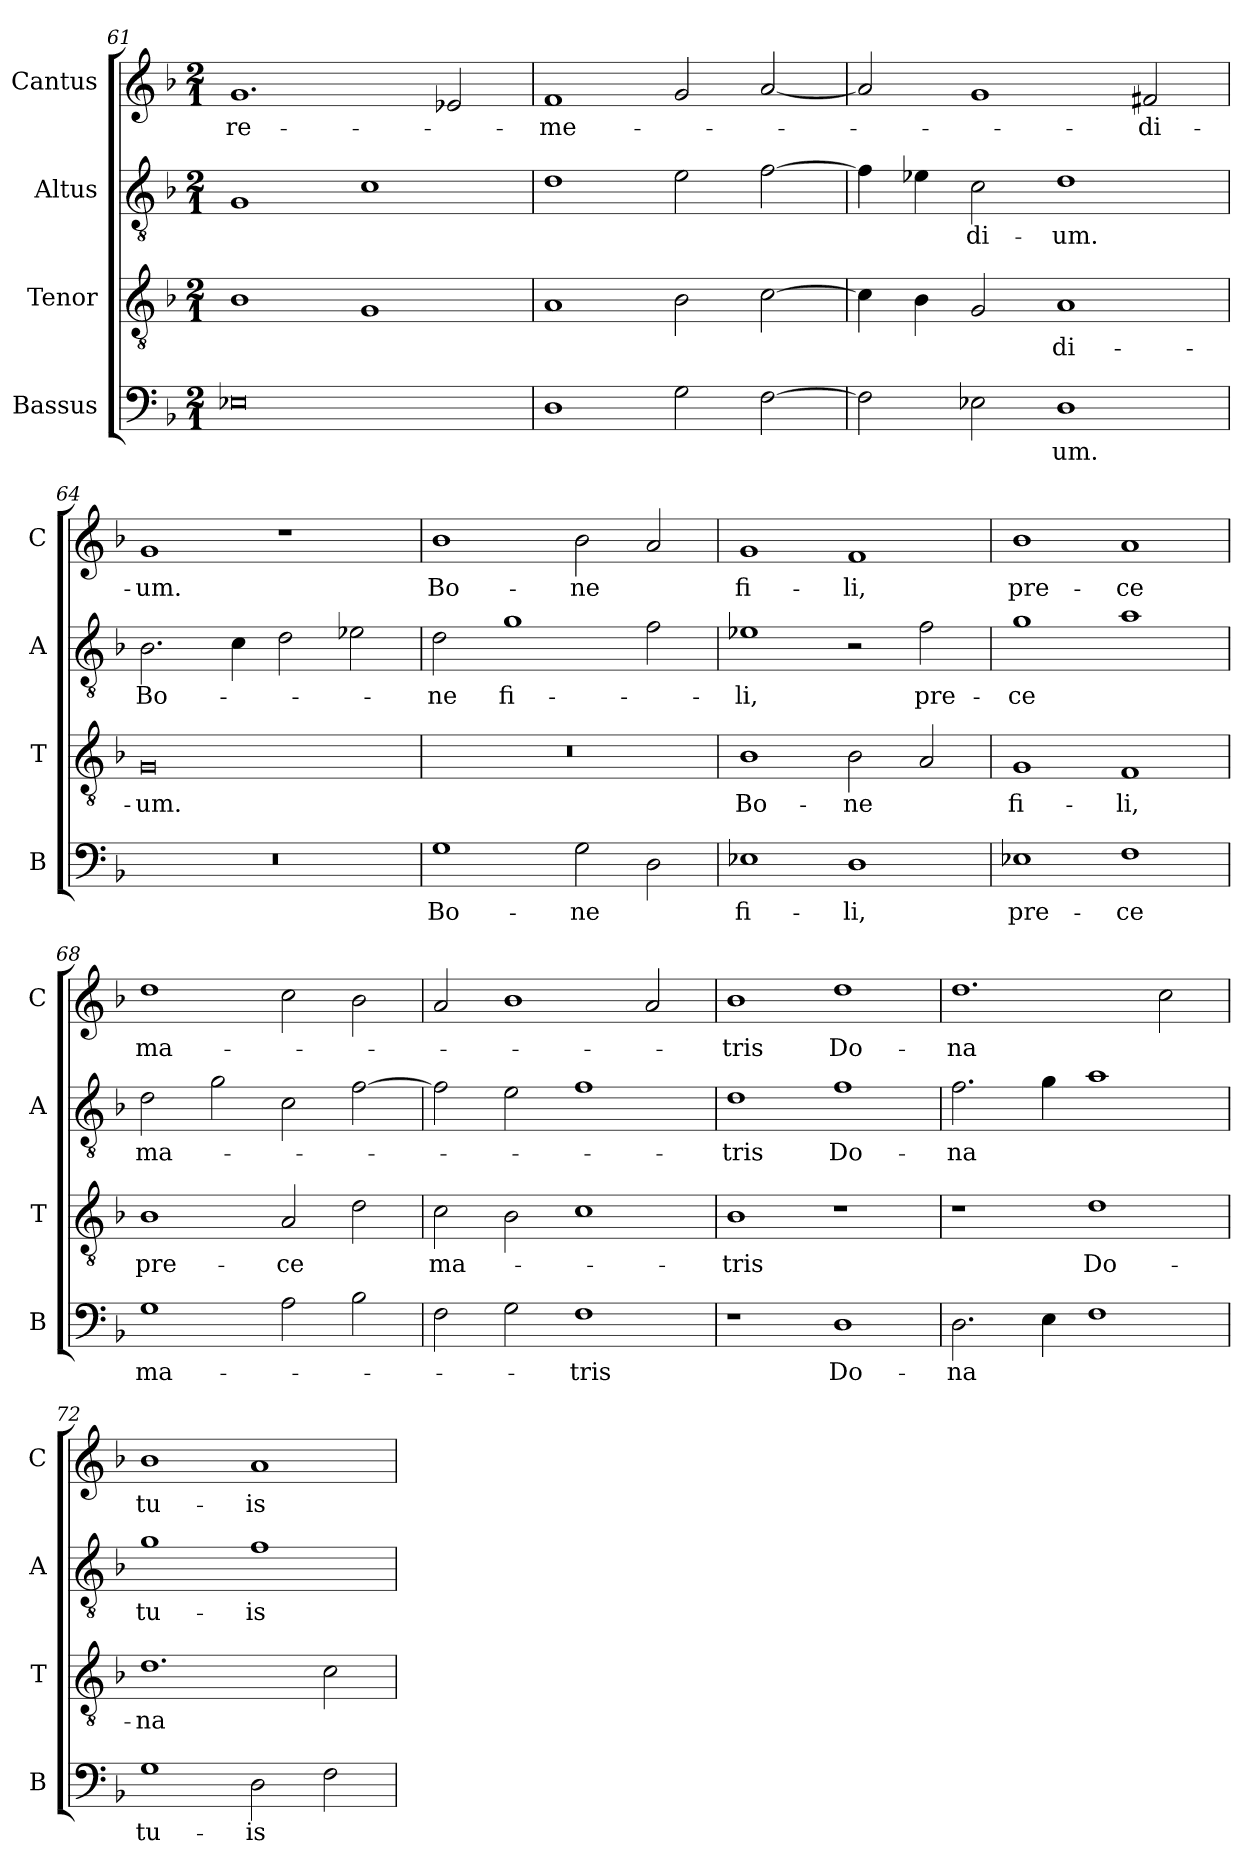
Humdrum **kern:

**kern	**text	**kern	**text	**kern	**text	**kern	**text
*part4	*part4	*part3	*part3	*part2	*part2	*part1	*part1
*staff4	*staff4	*staff3	*staff3	*staff2	*staff2	*staff1	*staff1
*I"Bassus	*	*I"Tenor	*	*I"Altus	*	*I"Cantus	*
*I'B	*	*I'T	*	*I'A	*	*I'C	*
*clefF4	*	*clefGv2	*	*clefGv2	*	*clefG2	*
*k[b-]	*	*k[b-]	*	*k[b-]	*	*k[b-]	*
*M2/1	*	*M2/1	*	*M2/1	*	*M2/1	*
=61	=61	=61	=61	=61	=61	=61	=61
0E-X	.	1B-	.	1G	.	1.g	re-
.	.	1G	.	1c	.	.	.
.	.	.	.	.	.	2e-X	.
!!LO:LB:g=z
=62	=62	=62	=62	=62	=62	=62	=62
1D	.	1A	.	1d	.	1f	-me-
2G	.	2B-	.	2e	.	2g	.
[2F	.	[2c	.	[2f	.	[2a	.
=63	=63	=63	=63	=63	=63	=63	=63
2F]	.	4c]	.	4f]	.	2a]	.
.	.	4B-	.	4e-X	.	.	.
2E-X	.	2G	.	2c	-di-	1g	.
1D	-um.	1A	-di-	1d	-um.	.	.
.	.	.	.	.	.	2f#X	-di-
=64	=64	=64	=64	=64	=64	=64	=64
0r	.	0G	-um.	2.B-	Bo-	1g	-um.
.	.	.	.	4c	.	.	.
.	.	.	.	2d	.	1r	.
.	.	.	.	2e-X	.	.	.
=65	=65	=65	=65	=65	=65	=65	=65
1G	Bo-	0r	.	2d	-ne	1b-	Bo-
.	.	.	.	1g	fi-	.	.
2G	-ne	.	.	.	.	2b-	-ne
2D	.	.	.	2f	.	2a	.
!!LO:LB:g=z
=66	=66	=66	=66	=66	=66	=66	=66
1E-X	fi-	1B-	Bo-	1e-X	-li,	1g	fi-
1D	-li,	2B-	-ne	2r	.	1f	-li,
.	.	2A	.	2f	pre-	.	.
=67	=67	=67	=67	=67	=67	=67	=67
1E-X	pre-	1G	fi-	1g	-ce	1b-	pre-
1F	-ce	1F	-li,	1a	.	1a	-ce
=68	=68	=68	=68	=68	=68	=68	=68
1G	ma-	1B-	pre-	2d	ma-	1dd	ma-
.	.	.	.	2g	.	.	.
2A	.	2A	-ce	2c	.	2cc	.
2B-	.	2d	.	[2f	.	2b-	.
=69	=69	=69	=69	=69	=69	=69	=69
2F	.	2c	ma-	2f]	.	2a	.
2G	.	2B-	.	2e	.	1b-	.
1F	-tris	1c	.	1f	.	.	.
.	.	.	.	.	.	2a	.
!!LO:LB:g=z
=70	=70	=70	=70	=70	=70	=70	=70
1r	.	1B-	-tris	1d	-tris	1b-	-tris
1D	Do-	1r	.	1f	Do-	1dd	Do-
=71	=71	=71	=71	=71	=71	=71	=71
2.D	-na	1r	.	2.f	-na	1.dd	-na
4E	.	.	.	4g	.	.	.
1F	.	1d	Do-	1a	.	.	.
.	.	.	.	.	.	2cc	.
=72	=72	=72	=72	=72	=72	=72	=72
1G	tu-	1.d	-na	1g	tu-	1b-	tu-
2D	-is	.	.	1f	-is	1a	-is
2F	.	2c	.	.	.	.	.
=	=	=	=	=	=	=	=
*-	*-	*-	*-	*-	*-	*-	*-
